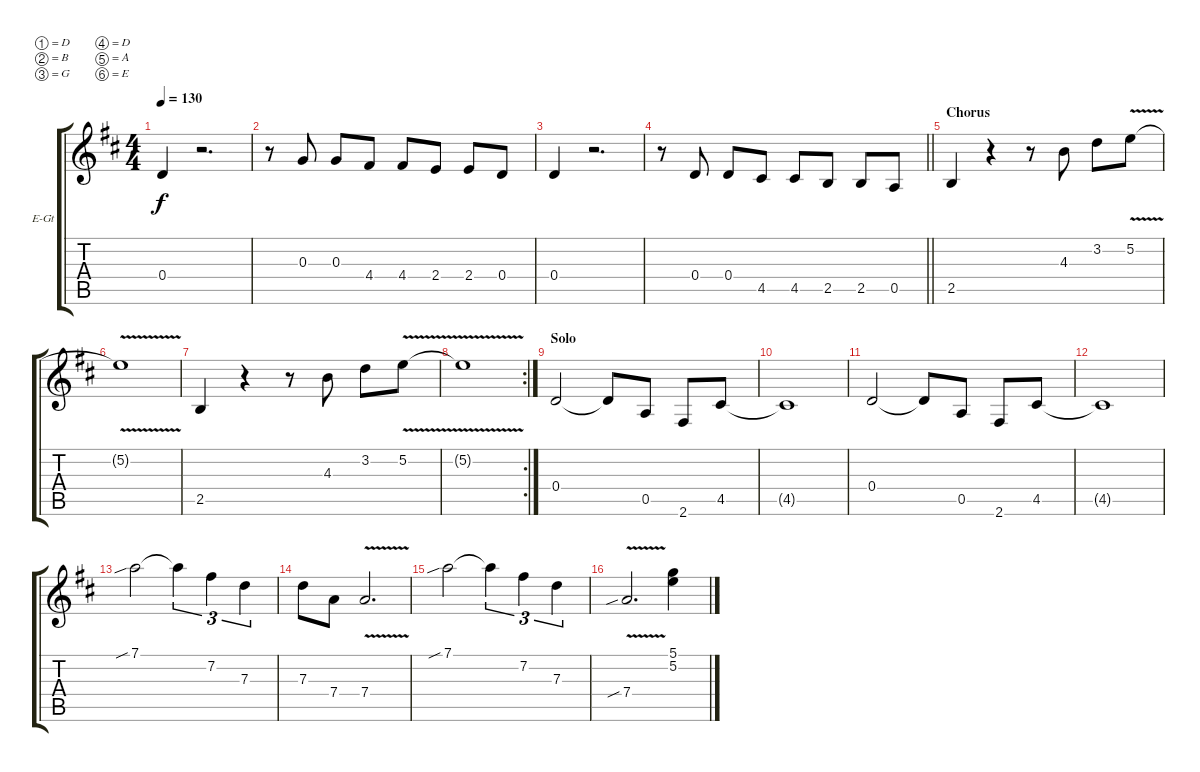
\defaultSystemsLayout 4
\bracketExtendMode groupsimilarinstruments
\firstSystemTrackNameOrientation horizontal
\otherSystemsTrackNameOrientation horizontal
\track ("Slide Guitar" "E-Gt") {instrument electricguitarclean}
\staff {score tabs}
\tuning (D4 B3 G3 D3 A2 E2)
\ts (4 4)
\tempo 130
\clef g2
\ks d
0.4.4{dy f} r.2{d} |
r.8 0.3.8 0.3.8 4.4.8 4.4.8 2.4.8 2.4.8 0.4.8 |
0.4.4 r.2{d} |
\barLineRight lightlight
r.8 0.4.8 0.4.8 4.5.8 4.5.8 2.5.8 2.5.8 0.5.8 |
\section ("" "Chorus")
2.5.4 r.4 r.8 4.3.8 3.2.8 5.2{v}.8 |
5.2{v t}.1 |
2.5.4 r.4 r.8 4.3.8 3.2.8 5.2{v}.8 |
\rc 2
5.2{v t}.1 |
\section ("" "Solo")
0.4.2 0.4{t}.8 0.5.8 2.6.8 4.5.8 |
4.5{t}.1 |
0.4.2 0.4{t}.8 0.5.8 2.6.8 4.5.8 |
4.5{t}.1 |
7.1{sib}.2 7.1{t}.4{tu (3 2)} 7.2.4{tu (3 2)} 7.3.4{tu (3 2)} |
7.3.8 7.4.8 7.4{v}.2{d} |
7.1{sib}.2 7.1{t}.4{tu (3 2)} 7.2.4{tu (3 2)} 7.3.4{tu (3 2)} |
7.4{v sib}.2{d} (5.1{ss} 5.2{ss}).4
